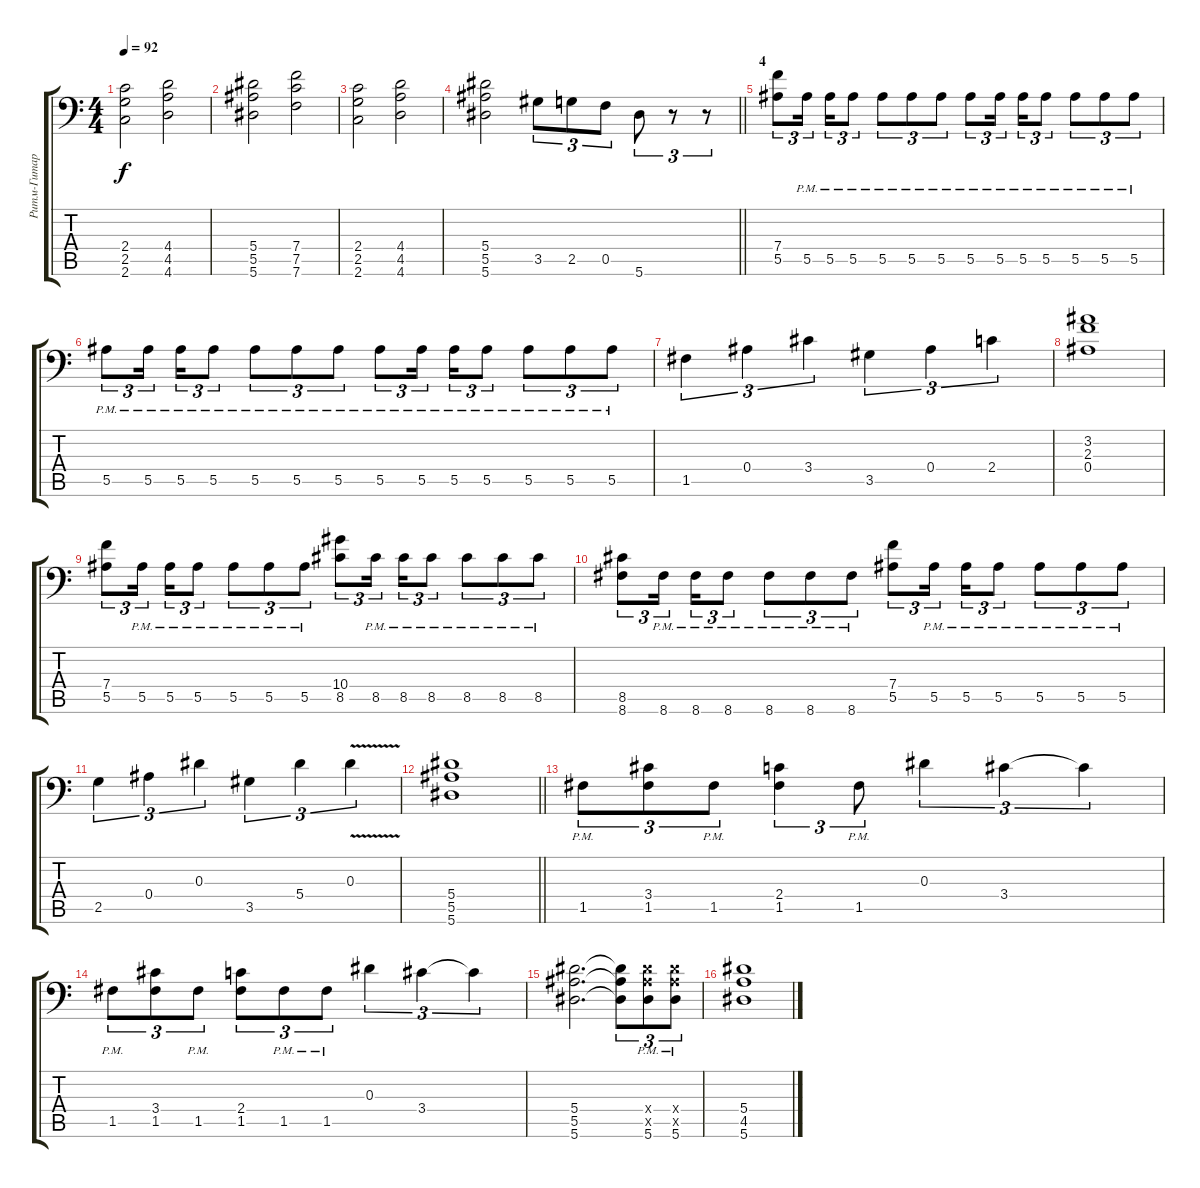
\track ("Ритм-Гитара" "Ритм-Гитар") {instrument overdrivenguitar}
\staff {score tabs}
\tuning (C4 G3 Eb3 Bb2 F2 Bb1) {hide}
\ts (4 4)
\tempo 92
\clef f4
\ks c
(2.4 2.5 2.6).2{dy f} (4.4 4.5 4.6).2 |
(5.4 5.5 5.6).2 (7.4 7.5 7.6).2 |
(2.4 2.5 2.6).2 (4.4 4.5 4.6).2 |
\barLineRight lightlight
(5.4 5.5 5.6).2 3.5.8{tu (3 2)} 2.5.8{tu (3 2)} 0.5.8{tu (3 2)} 5.6.8{tu (3 2)} r.8{tu (3 2)} r.8{tu (3 2)} |
\section ("" "4")
(7.4 5.5).8{tu (3 2)} 5.5{pm}.16{tu (3 2) beam splitsecondary} 5.5{pm}.16{tu (3 2)} 5.5{pm}.8{tu (3 2)} 5.5{pm}.8{tu (3 2)} 5.5{pm}.8{tu (3 2)} 5.5{pm}.8{tu (3 2)} 5.5{pm}.8{tu (3 2)} 5.5{pm}.16{tu (3 2) beam splitsecondary} 5.5{pm}.16{tu (3 2)} 5.5{pm}.8{tu (3 2)} 5.5{pm}.8{tu (3 2)} 5.5{pm}.8{tu (3 2)} 5.5{pm}.8{tu (3 2)} |
5.5{pm}.8{tu (3 2)} 5.5{pm}.16{tu (3 2) beam splitsecondary} 5.5{pm}.16{tu (3 2)} 5.5{pm}.8{tu (3 2)} 5.5{pm}.8{tu (3 2)} 5.5{pm}.8{tu (3 2)} 5.5{pm}.8{tu (3 2)} 5.5{pm}.8{tu (3 2)} 5.5{pm}.16{tu (3 2) beam splitsecondary} 5.5{pm}.16{tu (3 2)} 5.5{pm}.8{tu (3 2)} 5.5{pm}.8{tu (3 2)} 5.5{pm}.8{tu (3 2)} 5.5{pm}.8{tu (3 2)} |
1.5.4{tu (3 2)} 0.4.4{tu (3 2)} 3.4.4{tu (3 2)} 3.5.4{tu (3 2)} 0.4.4{tu (3 2)} 2.4.4{tu (3 2)} |
(3.2 2.3 0.4).1 |
(7.4 5.5).8{tu (3 2)} 5.5{pm}.16{tu (3 2) beam splitsecondary} 5.5{pm}.16{tu (3 2)} 5.5{pm}.8{tu (3 2)} 5.5{pm}.8{tu (3 2)} 5.5{pm}.8{tu (3 2)} 5.5{pm}.8{tu (3 2)} (10.4 8.5).8{tu (3 2)} 8.5{pm}.16{tu (3 2) beam splitsecondary} 8.5{pm}.16{tu (3 2)} 8.5{pm}.8{tu (3 2)} 8.5{pm}.8{tu (3 2)} 8.5{pm}.8{tu (3 2)} 8.5{pm}.8{tu (3 2)} |
(8.5 8.6).8{tu (3 2)} 8.6{pm}.16{tu (3 2) beam splitsecondary} 8.6{pm}.16{tu (3 2)} 8.6{pm}.8{tu (3 2)} 8.6{pm}.8{tu (3 2)} 8.6{pm}.8{tu (3 2)} 8.6{pm}.8{tu (3 2)} (7.4 5.5).8{tu (3 2)} 5.5{pm}.16{tu (3 2) beam splitsecondary} 5.5{pm}.16{tu (3 2)} 5.5{pm}.8{tu (3 2)} 5.5{pm}.8{tu (3 2)} 5.5{pm}.8{tu (3 2)} 5.5{pm}.8{tu (3 2)} |
2.5.4{tu (3 2)} 0.4.4{tu (3 2)} 0.3.4{tu (3 2)} 3.5.4{tu (3 2)} 5.4.4{tu (3 2)} 0.3{v}.4{tu (3 2)} |
\barLineRight lightlight
(5.4 5.5 5.6).1 |
1.5{pm}.8{tu (3 2)} (3.4 1.5).8{tu (3 2)} 1.5{pm}.8{tu (3 2)} (2.4 1.5).4{tu (3 2)} 1.5{pm}.8{tu (3 2)} 0.3.4{tu (3 2)} 3.4.4{tu (3 2)} 3.4{t}.4{tu (3 2)} |
1.5{pm}.8{tu (3 2)} (3.4 1.5).8{tu (3 2)} 1.5{pm}.8{tu (3 2)} (2.4 1.5).8{tu (3 2)} 1.5{pm}.8{tu (3 2)} 1.5{pm}.8{tu (3 2)} 0.3.4{tu (3 2)} 3.4.4{tu (3 2)} 3.4{t}.4{tu (3 2)} |
(5.4 5.5 5.6).2{d} (5.4{t} 5.5{t} 5.6{t}).8{tu (3 2)} (5.4{x} 5.5{x} 5.6{pm}).8{tu (3 2)} (5.4{x} 5.5{x} 5.6{pm}).8{tu (3 2)} |
(5.4 4.5 5.6).1
